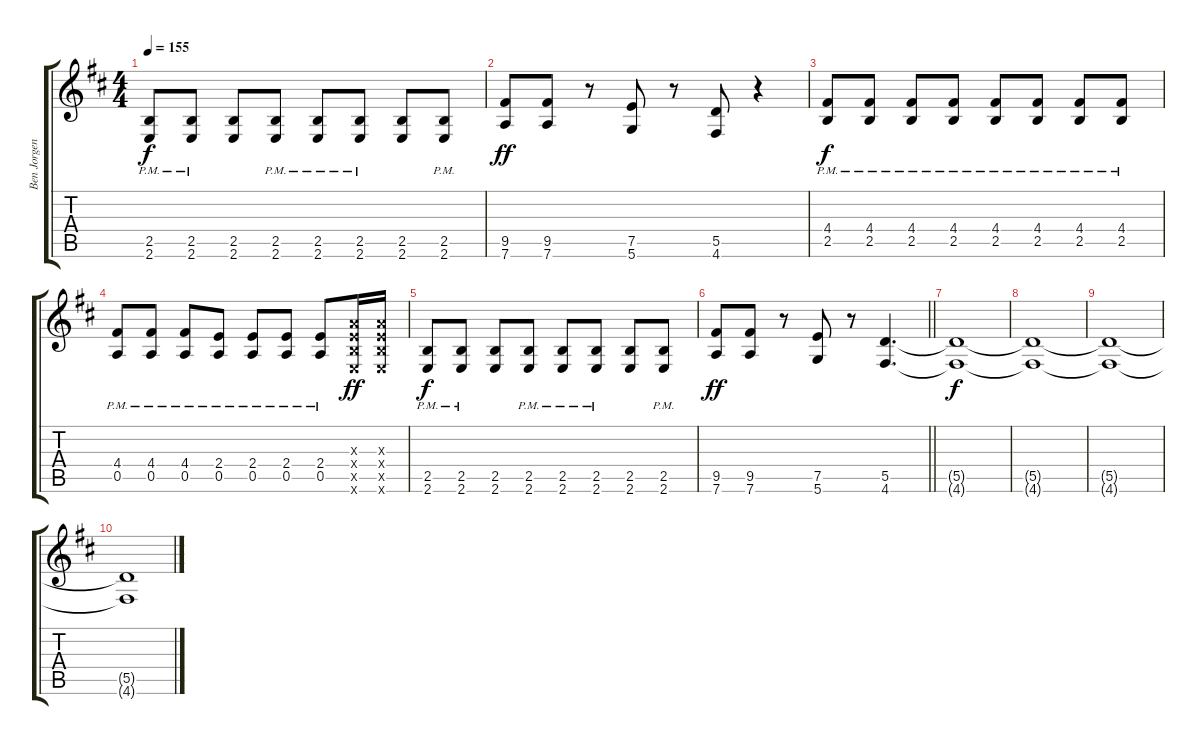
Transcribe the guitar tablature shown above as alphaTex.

\track ("Ben Jorgensen" "Ben Jorgen") {instrument distortionguitar}
\staff {score tabs}
\tuning (E4 B3 G3 D3 A2 D2) {hide}
\ts (4 4)
\tempo 155
\clef g2
\ks d
(2.5 2.6{pm}).8{dy f} (2.5 2.6{pm}).8 (2.5 2.6).8 (2.5 2.6{pm}).8 (2.5 2.6{pm}).8 (2.5 2.6{pm}).8 (2.5 2.6).8 (2.5 2.6{pm}).8 |
(9.5 7.6).8{dy ff} (9.5 7.6).8 r.8 (7.5 5.6).8 r.8 (5.5 4.6).8 r.4 |
(4.4 2.5{pm}).8{dy f} (4.4 2.5{pm}).8 (4.4 2.5{pm}).8 (4.4 2.5{pm}).8 (4.4 2.5{pm}).8 (4.4 2.5{pm}).8 (4.4 2.5{pm}).8 (4.4 2.5{pm}).8 |
(4.4 0.5{pm}).8 (4.4 0.5{pm}).8 (4.4 0.5{pm}).8 (2.4 0.5{pm}).8 (2.4 0.5{pm}).8 (2.4 0.5{pm}).8 (2.4 0.5{pm}).8 (2.3{x} 2.4{x} 2.5{x} 2.6{x}).16{dy ff} (2.3{x} 2.4{x} 2.5{x} 2.6{x}).16 |
(2.5 2.6{pm}).8{dy f} (2.5 2.6{pm}).8 (2.5 2.6).8 (2.5 2.6{pm}).8 (2.5 2.6{pm}).8 (2.5 2.6{pm}).8 (2.5 2.6).8 (2.5 2.6{pm}).8 |
\barLineRight lightlight
(9.5 7.6).8{dy ff} (9.5 7.6).8 r.8 (7.5 5.6).8 r.8 (5.5 4.6).4{d} |
(5.5{t} 4.6{t}).1{dy f volume 0} |
(5.5{t} 4.6{t}).1 |
(5.5{t} 4.6{t}).1 |
(5.5{t} 4.6{t}).1
